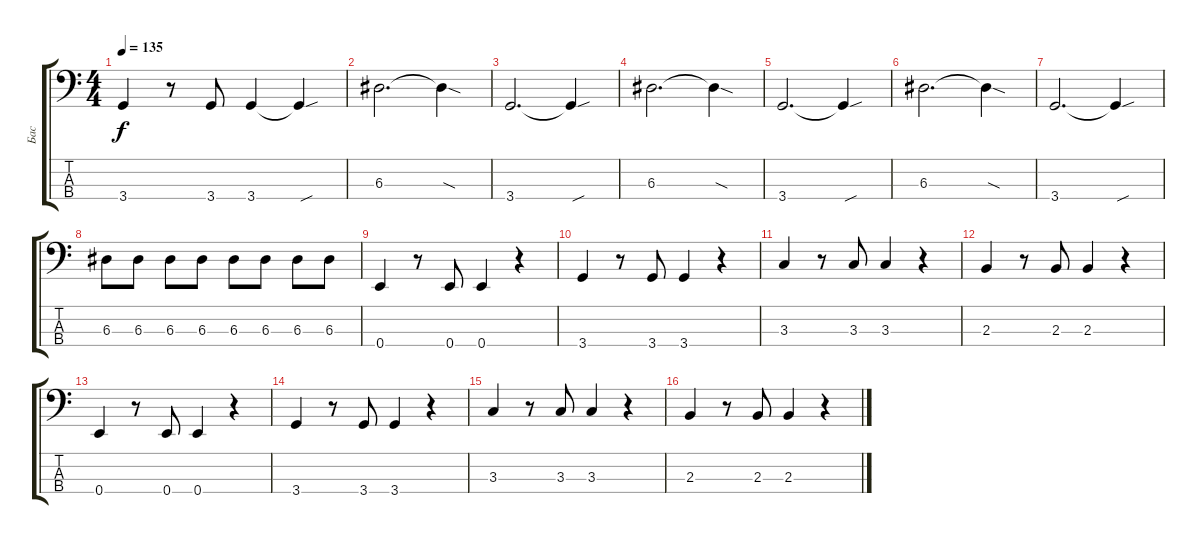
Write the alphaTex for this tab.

\track ("Бас" "Бас") {instrument electricbassfinger}
\staff {score tabs}
\tuning (G2 D2 A1 E1) {hide}
\ts (4 4)
\tempo 135
\clef f4
\ks c
3.4.4{dy f} r.8 3.4.8 3.4.4 3.4{sou t}.4 |
6.3.2{d} 6.3{sod t}.4 |
3.4.2{d} 3.4{sou t}.4 |
6.3.2{d} 6.3{sod t}.4 |
3.4.2{d} 3.4{sou t}.4 |
6.3.2{d} 6.3{sod t}.4 |
3.4.2{d} 3.4{sou t}.4 |
6.3.8 6.3.8 6.3.8 6.3.8 6.3.8 6.3.8 6.3.8 6.3.8 |
0.4.4 r.8 0.4.8 0.4.4 r.4 |
3.4.4 r.8 3.4.8 3.4.4 r.4 |
3.3.4 r.8 3.3.8 3.3.4 r.4 |
2.3.4 r.8 2.3.8 2.3.4 r.4 |
0.4.4 r.8 0.4.8 0.4.4 r.4 |
3.4.4 r.8 3.4.8 3.4.4 r.4 |
3.3.4 r.8 3.3.8 3.3.4 r.4 |
2.3.4 r.8 2.3.8 2.3.4 r.4
